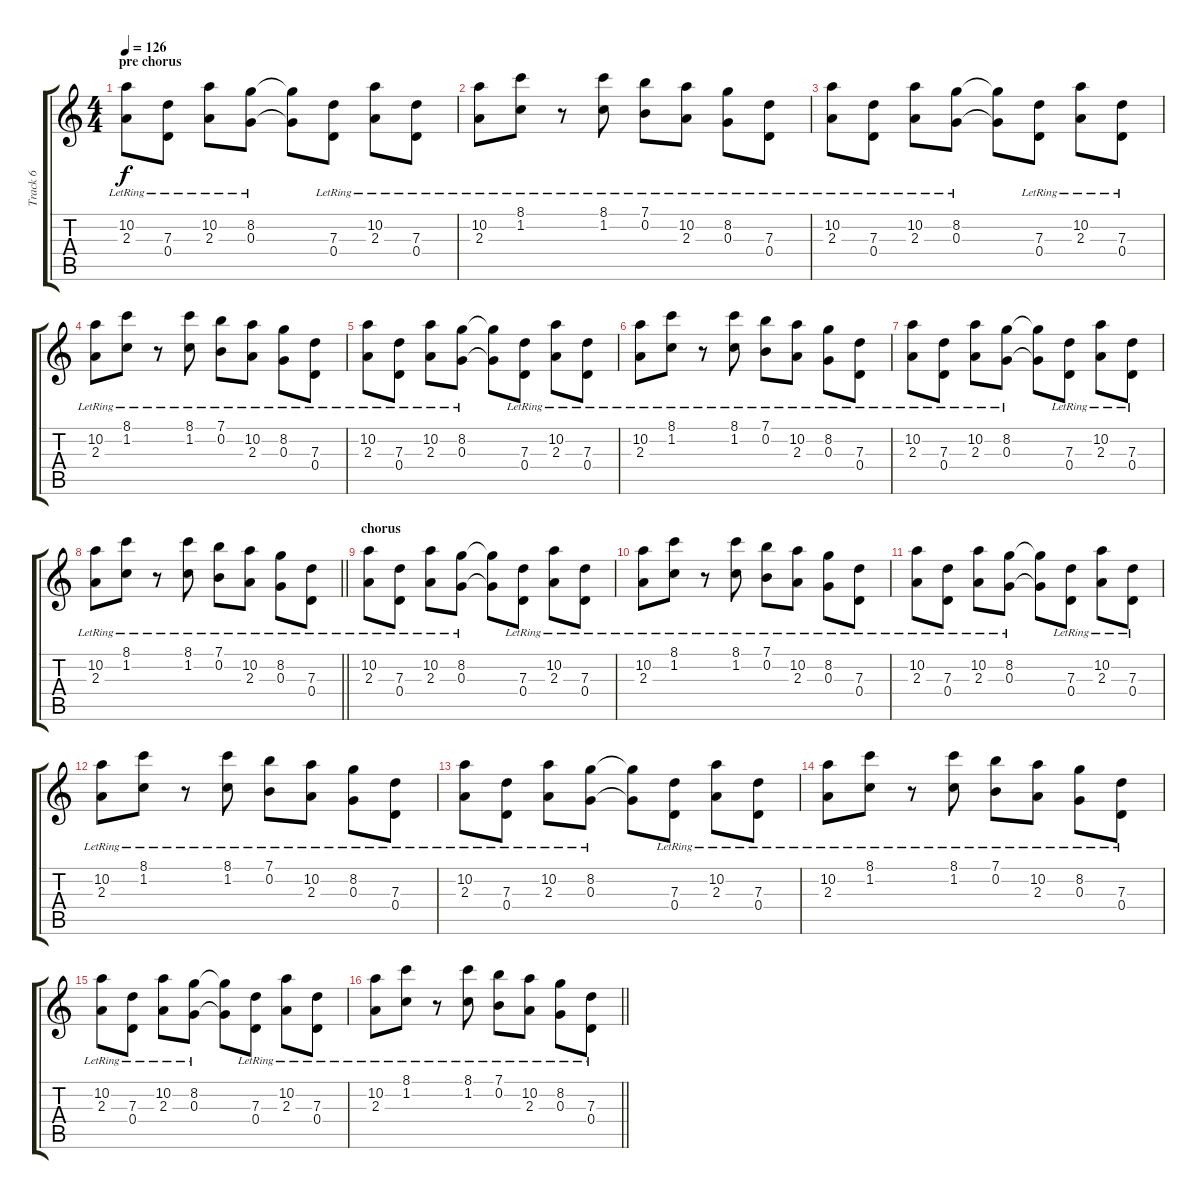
\track ("Track 6" "Track 6") {instrument acousticguitarnylon}
\staff {score tabs}
\tuning (E4 B3 G3 D3 A2 E2) {hide}
\ts (4 4)
\section ("" "pre chorus")
\tempo 126
\clef g2
\ks c
(10.2{lr} 2.3{lr}).8{dy f instrument electricguitarclean} (7.3{lr} 0.4{lr}).8 (10.2{lr} 2.3{lr}).8 (8.2{lr} 0.3{lr}).8 (8.2{t} 0.3{t}).8 (7.3{lr} 0.4{lr}).8 (10.2{lr} 2.3{lr}).8 (7.3{lr} 0.4{lr}).8 |
(10.2{lr} 2.3{lr}).8 (8.1{lr} 1.2{lr}).8 r.8 (8.1{lr} 1.2{lr}).8 (7.1{lr} 0.2{lr}).8 (10.2{lr} 2.3{lr}).8 (8.2{lr} 0.3{lr}).8 (7.3{lr} 0.4{lr}).8 |
(10.2{lr} 2.3{lr}).8 (7.3{lr} 0.4{lr}).8 (10.2{lr} 2.3{lr}).8 (8.2{lr} 0.3{lr}).8 (8.2{t} 0.3{t}).8 (7.3{lr} 0.4{lr}).8 (10.2{lr} 2.3{lr}).8 (7.3{lr} 0.4{lr}).8 |
(10.2{lr} 2.3{lr}).8 (8.1{lr} 1.2{lr}).8 r.8 (8.1{lr} 1.2{lr}).8 (7.1{lr} 0.2{lr}).8 (10.2{lr} 2.3{lr}).8 (8.2{lr} 0.3{lr}).8 (7.3{lr} 0.4{lr}).8 |
(10.2{lr} 2.3{lr}).8{instrument electricguitarclean} (7.3{lr} 0.4{lr}).8 (10.2{lr} 2.3{lr}).8 (8.2{lr} 0.3{lr}).8 (8.2{t} 0.3{t}).8 (7.3{lr} 0.4{lr}).8 (10.2{lr} 2.3{lr}).8 (7.3{lr} 0.4{lr}).8 |
(10.2{lr} 2.3{lr}).8 (8.1{lr} 1.2{lr}).8 r.8 (8.1{lr} 1.2{lr}).8 (7.1{lr} 0.2{lr}).8 (10.2{lr} 2.3{lr}).8 (8.2{lr} 0.3{lr}).8 (7.3{lr} 0.4{lr}).8 |
(10.2{lr} 2.3{lr}).8 (7.3{lr} 0.4{lr}).8 (10.2{lr} 2.3{lr}).8 (8.2{lr} 0.3{lr}).8 (8.2{t} 0.3{t}).8 (7.3{lr} 0.4{lr}).8 (10.2{lr} 2.3{lr}).8 (7.3{lr} 0.4{lr}).8 |
\barLineRight lightlight
(10.2{lr} 2.3{lr}).8 (8.1{lr} 1.2{lr}).8 r.8 (8.1{lr} 1.2{lr}).8 (7.1{lr} 0.2{lr}).8 (10.2{lr} 2.3{lr}).8 (8.2{lr} 0.3{lr}).8 (7.3{lr} 0.4{lr}).8 |
\section ("" "chorus")
(10.2{lr} 2.3{lr}).8{instrument electricguitarclean} (7.3{lr} 0.4{lr}).8 (10.2{lr} 2.3{lr}).8 (8.2{lr} 0.3{lr}).8 (8.2{t} 0.3{t}).8 (7.3{lr} 0.4{lr}).8 (10.2{lr} 2.3{lr}).8 (7.3{lr} 0.4{lr}).8 |
(10.2{lr} 2.3{lr}).8 (8.1{lr} 1.2{lr}).8 r.8 (8.1{lr} 1.2{lr}).8 (7.1{lr} 0.2{lr}).8 (10.2{lr} 2.3{lr}).8 (8.2{lr} 0.3{lr}).8 (7.3{lr} 0.4{lr}).8 |
(10.2{lr} 2.3{lr}).8 (7.3{lr} 0.4{lr}).8 (10.2{lr} 2.3{lr}).8 (8.2{lr} 0.3{lr}).8 (8.2{t} 0.3{t}).8 (7.3{lr} 0.4{lr}).8 (10.2{lr} 2.3{lr}).8 (7.3{lr} 0.4{lr}).8 |
(10.2{lr} 2.3{lr}).8 (8.1{lr} 1.2{lr}).8 r.8 (8.1{lr} 1.2{lr}).8 (7.1{lr} 0.2{lr}).8 (10.2{lr} 2.3{lr}).8 (8.2{lr} 0.3{lr}).8 (7.3{lr} 0.4{lr}).8 |
(10.2{lr} 2.3{lr}).8{instrument electricguitarclean} (7.3{lr} 0.4{lr}).8 (10.2{lr} 2.3{lr}).8 (8.2{lr} 0.3{lr}).8 (8.2{t} 0.3{t}).8 (7.3{lr} 0.4{lr}).8 (10.2{lr} 2.3{lr}).8 (7.3{lr} 0.4{lr}).8 |
(10.2{lr} 2.3{lr}).8 (8.1{lr} 1.2{lr}).8 r.8 (8.1{lr} 1.2{lr}).8 (7.1{lr} 0.2{lr}).8 (10.2{lr} 2.3{lr}).8 (8.2{lr} 0.3{lr}).8 (7.3{lr} 0.4{lr}).8 |
(10.2{lr} 2.3{lr}).8 (7.3{lr} 0.4{lr}).8 (10.2{lr} 2.3{lr}).8 (8.2{lr} 0.3{lr}).8 (8.2{t} 0.3{t}).8 (7.3{lr} 0.4{lr}).8 (10.2{lr} 2.3{lr}).8 (7.3{lr} 0.4{lr}).8 |
\barLineRight lightlight
(10.2{lr} 2.3{lr}).8 (8.1{lr} 1.2{lr}).8 r.8 (8.1{lr} 1.2{lr}).8 (7.1{lr} 0.2{lr}).8 (10.2{lr} 2.3{lr}).8 (8.2{lr} 0.3{lr}).8 (7.3{lr} 0.4{lr}).8
